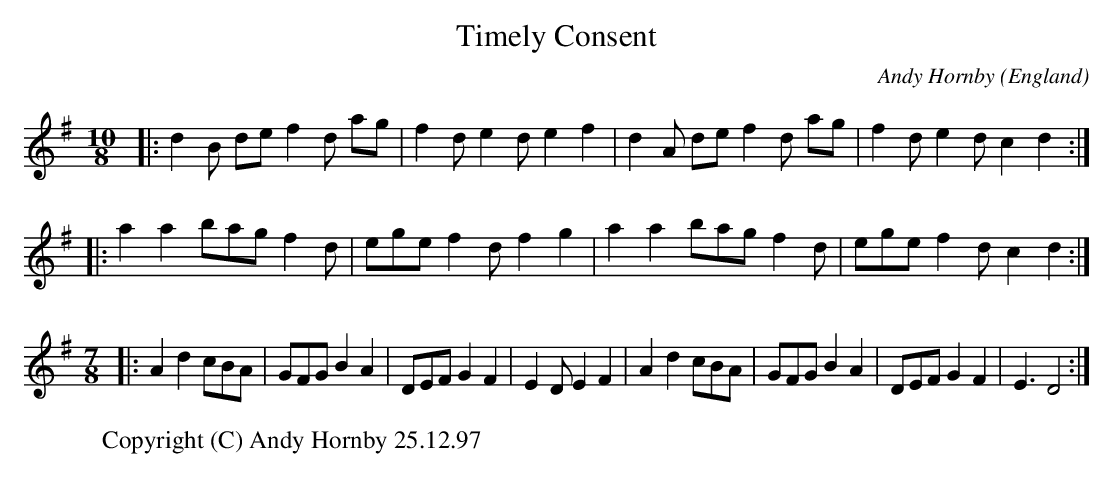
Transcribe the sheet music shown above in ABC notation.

X:1
T:Timely Consent
O:England
M:10/8
C:Andy Hornby
K:DMix
|:d2B de f2d ag| f2d e2d e2f2| \
d2A de f2d ag| f2d e2d c2d2:|
|:a2a2 bag f2d| ege f2d f2g2| \
a2a2 bag f2d| ege f2d c2d2 :|
M:7/8
|:A2d2 cBA| GFG B2A2| DEF G2F2| E2D E2F2|\
A2d2 cBA| GFG B2A2| DEF G2F2| E3 D4:|
W:Copyright (C) Andy Hornby 25.12.97
